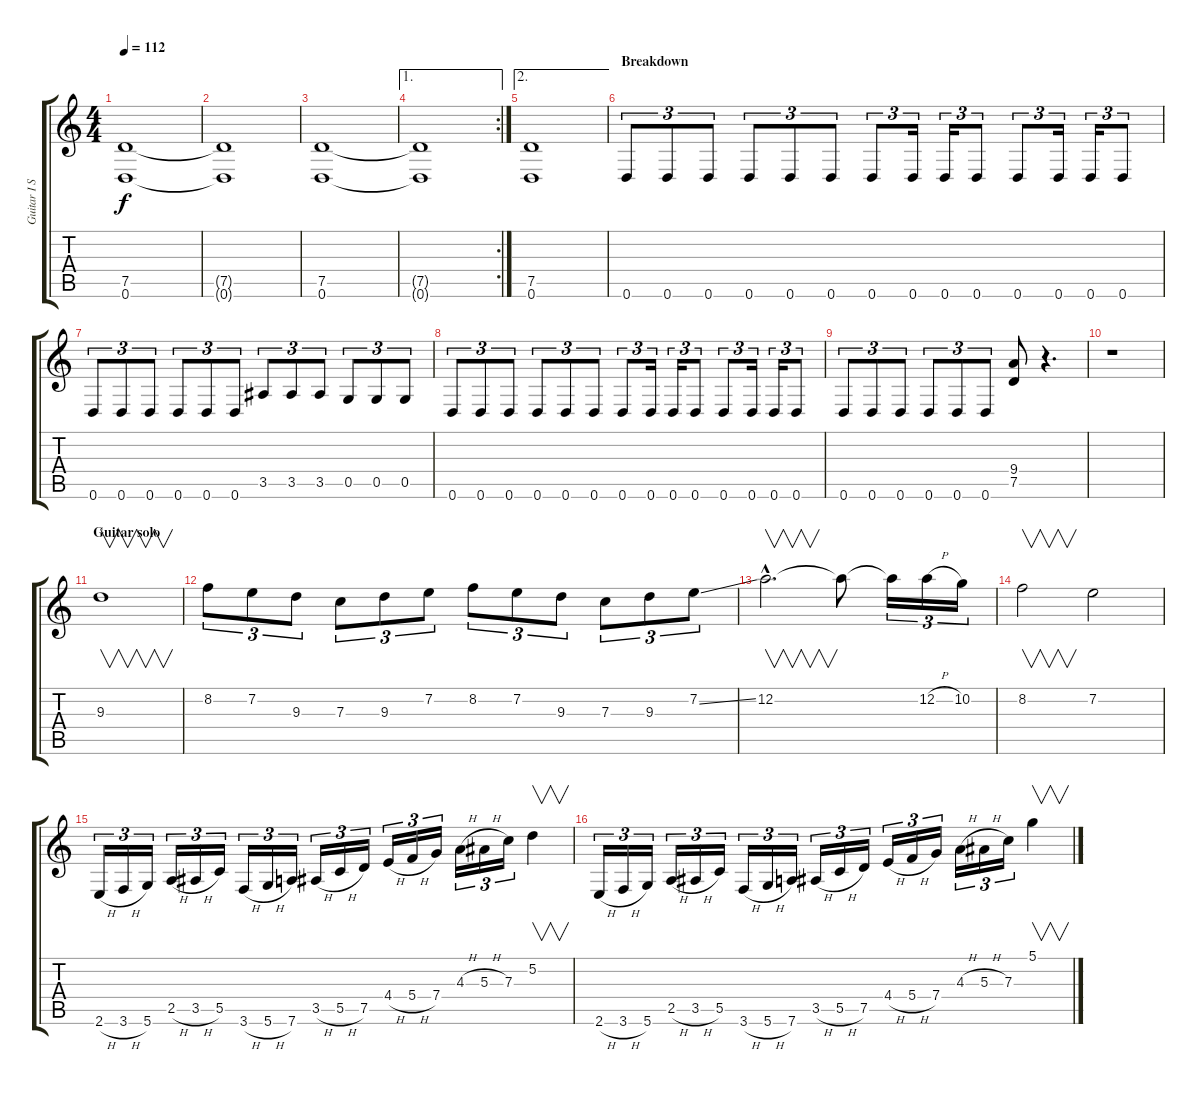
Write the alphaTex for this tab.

\track ("Guitar I Samu" "Guitar I S") {instrument distortionguitar}
\staff {score tabs}
\tuning (D4 A3 F3 C3 G2 D2) {hide}
\ts (4 4)
\tempo 112
\clef g2
\ks c
(7.5 0.6).1{dy f} |
(7.5{t} 0.6{t}).1 |
(7.5 0.6).1 |
\ae 1
\rc 2
(7.5{t} 0.6{t}).1 |
\ae 2
(7.5 0.6).1 |
\section ("" "Breakdown")
0.6.8{tu (3 2)} 0.6.8{tu (3 2)} 0.6.8{tu (3 2)} 0.6.8{tu (3 2)} 0.6.8{tu (3 2)} 0.6.8{tu (3 2)} 0.6.8{tu (3 2)} 0.6.16{tu (3 2)} 0.6.16{tu (3 2)} 0.6.8{tu (3 2)} 0.6.8{tu (3 2)} 0.6.16{tu (3 2)} 0.6.16{tu (3 2)} 0.6.8{tu (3 2)} |
0.6.8{tu (3 2)} 0.6.8{tu (3 2)} 0.6.8{tu (3 2)} 0.6.8{tu (3 2)} 0.6.8{tu (3 2)} 0.6.8{tu (3 2)} 3.5.8{tu (3 2)} 3.5.8{tu (3 2)} 3.5.8{tu (3 2)} 0.5.8{tu (3 2)} 0.5.8{tu (3 2)} 0.5.8{tu (3 2)} |
0.6.8{tu (3 2)} 0.6.8{tu (3 2)} 0.6.8{tu (3 2)} 0.6.8{tu (3 2)} 0.6.8{tu (3 2)} 0.6.8{tu (3 2)} 0.6.8{tu (3 2)} 0.6.16{tu (3 2)} 0.6.16{tu (3 2)} 0.6.8{tu (3 2)} 0.6.8{tu (3 2)} 0.6.16{tu (3 2)} 0.6.16{tu (3 2)} 0.6.8{tu (3 2)} |
0.6.8{tu (3 2)} 0.6.8{tu (3 2)} 0.6.8{tu (3 2)} 0.6.8{tu (3 2)} 0.6.8{tu (3 2)} 0.6.8{tu (3 2)} (9.4 7.5).8 r.4{d} |
r.1{volume 16} |
\section ("" "Guitar solo")
9.3.1{v} |
8.2.8{tu (3 2)} 7.2.8{tu (3 2)} 9.3.8{tu (3 2)} 7.3.8{tu (3 2)} 9.3.8{tu (3 2)} 7.2.8{tu (3 2)} 8.2.8{tu (3 2)} 7.2.8{tu (3 2)} 9.3.8{tu (3 2)} 7.3.8{tu (3 2)} 9.3.8{tu (3 2)} 7.2{ss}.8{tu (3 2)} |
12.2{hac}.2{v d} 12.2{t}.8 12.2{t}.16{tu (3 2)} 12.2{h}.16{tu (3 2)} 10.2.16{tu (3 2)} |
8.2.2{v} 7.2.2 |
2.6{h}.16{tu (3 2)} 3.6{h}.16{tu (3 2)} 5.6.16{tu (3 2)} 2.5{h}.16{tu (3 2)} 3.5{h}.16{tu (3 2)} 5.5.16{tu (3 2)} 3.6{h}.16{tu (3 2)} 5.6{h}.16{tu (3 2)} 7.6.16{tu (3 2)} 3.5{h}.16{tu (3 2)} 5.5{h}.16{tu (3 2)} 7.5.16{tu (3 2)} 4.4{h}.16{tu (3 2)} 5.4{h}.16{tu (3 2)} 7.4.16{tu (3 2)} 4.3{h}.16{tu (3 2)} 5.3{h}.16{tu (3 2)} 7.3.16{tu (3 2)} 5.2.4{v} |
2.6{h}.16{tu (3 2)} 3.6{h}.16{tu (3 2)} 5.6.16{tu (3 2)} 2.5{h}.16{tu (3 2)} 3.5{h}.16{tu (3 2)} 5.5.16{tu (3 2)} 3.6{h}.16{tu (3 2)} 5.6{h}.16{tu (3 2)} 7.6.16{tu (3 2)} 3.5{h}.16{tu (3 2)} 5.5{h}.16{tu (3 2)} 7.5.16{tu (3 2)} 4.4{h}.16{tu (3 2)} 5.4{h}.16{tu (3 2)} 7.4.16{tu (3 2)} 4.3{h}.16{tu (3 2)} 5.3{h}.16{tu (3 2)} 7.3.16{tu (3 2)} 5.1.4{v}
